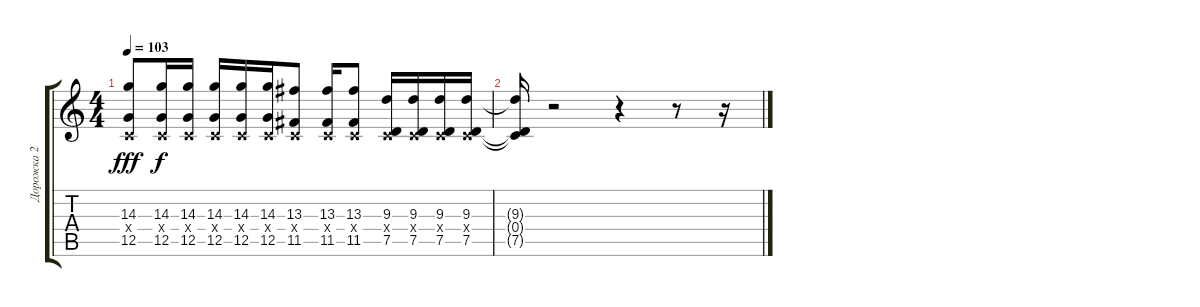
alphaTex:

\track ("Дорожка 2" "Дорожка 2") {instrument distortionguitar}
\staff {score tabs}
\tuning (D4 A3 F3 C3 G2 C2) {hide}
\ts (4 4)
\tempo 103
\clef g2
\ks c
(14.3 0.4{x} 12.5).8{dy fff} (14.3 0.4{x} 12.5).16{dy f} (14.3 0.4{x} 12.5).16 (14.3 0.4{x} 12.5).16 (14.3 0.4{x} 12.5).16 (14.3 0.4{x} 12.5).16 (13.3 0.4{x} 11.5).8 (13.3 0.4{x} 11.5).16 (13.3 0.4{x} 11.5).8 (9.3 0.4{x} 7.5).16 (9.3 0.4{x} 7.5).16 (9.3 0.4{x} 7.5).16 (9.3 0.4{x} 7.5).16 |
(9.3{t} 0.4{t} 7.5{t}).16 r.2 r.4 r.8 r.16
